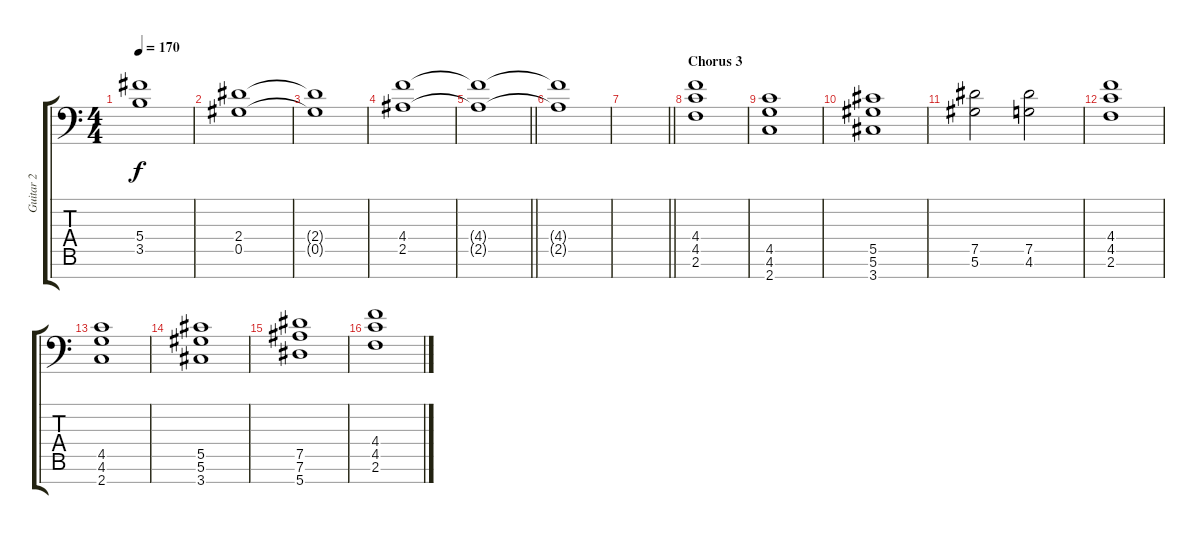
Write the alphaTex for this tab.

\track ("Guitar 2" "Guitar 2") {instrument distortionguitar}
\staff {score tabs}
\tuning (Eb4 Bb3 Gb3 Db3 Ab2 Eb2 Bb1) {hide}
\ts (4 4)
\tempo 170
\clef f4
\ks c
(5.4{t} 3.5{t}).1{dy f} |
(2.4 0.5).1 |
(2.4{t} 0.5{t}).1 |
(4.4 2.5).1 |
\barLineRight lightlight
(4.4{t} 2.5{t}).1 |
(4.4{t} 2.5{t}).1 |
\barLineRight lightlight
|
\section ("" "Chorus 3")
(4.4 4.5 2.6).1 |
(4.5 4.6 2.7).1 |
(5.5 5.6 3.7).1 |
(7.5 5.6).2 (7.5 4.6).2 |
(4.4 4.5 2.6).1 |
(4.5 4.6 2.7).1 |
(5.5 5.6 3.7).1 |
(7.5 7.6 5.7).1 |
(4.4 4.5 2.6).1
